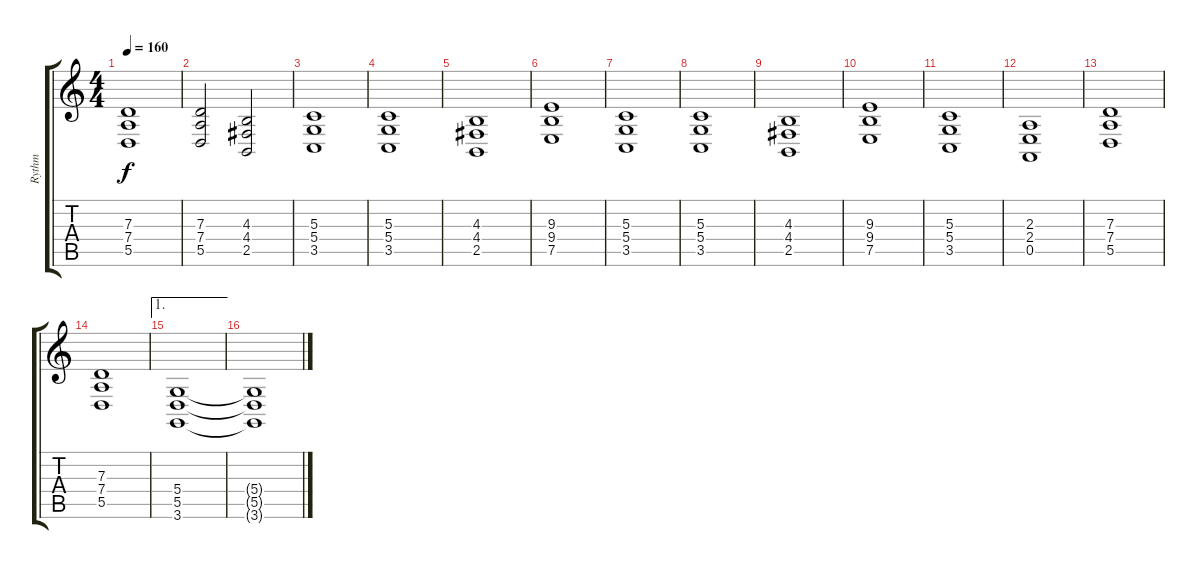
\track ("Rythm" "Rythm") {instrument lead1square}
\staff {score tabs}
\tuning (E4 B3 G3 D3 A2 E2) {hide}
\ts (4 4)
\tempo 160
\clef g2
\ks c
(7.3 7.4 5.5).1{dy f} |
(7.3 7.4 5.5).2 (4.3 4.4 2.5).2 |
(5.3 5.4 3.5).1 |
(5.3 5.4 3.5).1 |
(4.3 4.4 2.5).1 |
(9.3 9.4 7.5).1 |
(5.3 5.4 3.5).1 |
(5.3 5.4 3.5).1 |
(4.3 4.4 2.5).1 |
(9.3 9.4 7.5).1 |
(5.3 5.4 3.5).1 |
(2.3 2.4 0.5).1 |
(7.3 7.4 5.5).1 |
(7.3 7.4 5.5).1 |
\ae 1
(5.4 5.5 3.6).1 |
(5.4{t} 5.5{t} 3.6{t}).1
